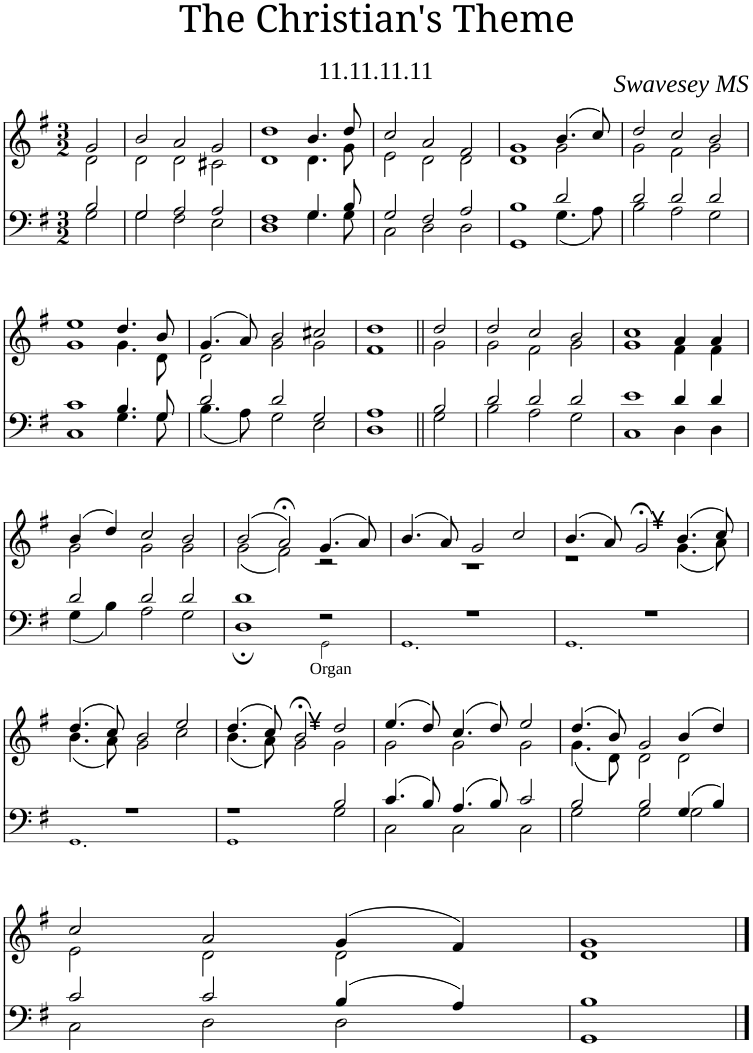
**kern	**kern
*part1	*part1
*staff2	*staff1
*I"Piano	*
*I'Pno	*
*clefF4	*clefG2
*k[f#]	*k[f#]
*M3/2	*M3/2
=1	=1
*^	*^
2B/	2G\	2g/	2d\
=2	=2	=2	=2
2G/	2G\	2b/	2d\
2A/	2F#\	2a/	2d\
2A/	2E\	2g/	2c#X\
=3	=3	=3	=3
1F#	1D	1dd	1d
4.G/	4.G\	4.b/	4.d\
8B/	8G\	8dd/	8g\
=4	=4	=4	=4
2G/	2C\	2cc/	2e\
2F#/	2D\	2a/	2d\
2A/	2D\	2f#/	2d\
=5	=5	=5	=5
1B	1GG	1g	1d
2d/	4.G\	(4.b/	2g\
.	8A\	8cc/)	.
=6	=6	=6	=6
2d/	2B\	2dd/	2g\
2d/	2A\	2cc/	2f#\
2d/	2G\	2b/	2g\
!!LO:LB:g=z	!!
=7	=7	=7	=7
1c	1C	1ee	1g
4.B/	4.G\	4.dd/	4.g\
8G/	8G\	8b/	8d\
=8	=8	=8	=8
2d/	4.B\	(4.g/	2d\
.	8A\	8a/)	.
2d/	2G\	2b/	2g\
2G/	2E\	2cc#X/	2g\
=9	=9	=9	=9
1A	1D	1dd	1f#
=10||	=10||	=10||	=10||
2B/	2G\	2dd/	2g\
=11	=11	=11	=11
2d/	2B\	2dd/	2g\
2d/	2A\	2cc/	2f#\
2d/	2G\	2b/	2g\
=12	=12	=12	=12
1e	1C	1cc	1g
4d/	4D\	4a/	4f#\
4d/	4D\	4a/	4f#\
!!LO:LB:g=z	!!
=13	=13	=13	=13
2d/	4G\	(4b/	2g\
.	4B\	4dd/)	.
2d/	2A\	2cc/	2g\
2d/	2G\	2b/	2g\
=14	=14	=14	=14
1d	1D;	(2b/	(2g\
.	.	2a;</)	2f#\)
!LO:TX:b:t=Organ	!	!	!
2r	2GG!\	(4.g/	2r
.	.	8a/)	.
=15	=15	=15	=15
1.r	1.GG!	(4.b/	1.r
.	.	8a/)	.
.	.	2g/	.
.	.	2cc/	.
=16	=16	=16	=16
1.r	1.GG!	(4.b/	1.r
.	.	8a/)	.
.	.	2g;</	.
!	!	!LO:TX:a:t=¥	!
.	.	(4.b/	.
.	.	8cc/)	.
2ryy	2ryy	2ryy	(4.g\
.	.	.	8a\)
!!LO:LB:g=z	!!
=17	=17	=17	=17
1.r	1.GG!	(4.dd/	(4.b\
.	.	8cc/)	8a\)
.	.	2b/	2g\
.	.	2ee/	2cc\
=18	=18	=18	=18
1r	1GG!	(4.dd/	(4.b\
.	.	8cc/)	8a\)
.	.	2b;</	2g\
!	!	!LO:TX:a:t=¥	!
2B/	2G\	2dd/	2g\
=19	=19	=19	=19
4.c/	2C\	(4.ee/	2g\
8B/	.	8dd/)	.
4.A/	2C\	(4.cc/	2g\
8B/	.	8dd/)	.
2c/	2C\	2ee/	2g\
=20	=20	=20	=20
2B/	2G\	(4.dd/	(4.g\
.	.	8b/)	8d\)
2B/	2G\	2g/	2d\
4G/	2G\	(4b/	2d\
4B/	.	4dd/)	.
!!LO:LB:g=z	!!
=21	=21	=21	=21
2c/	2C\	2cc/	2e\
2c/	2D\	2a/	2d\
4B/	2D\	(4g/	2d\
4A/	.	4f#/)	.
=22	=22	=22	=22
1B	1GG	1g	1d
*v	*v	*	*
*	*v	*v
==	==
*-	*-
